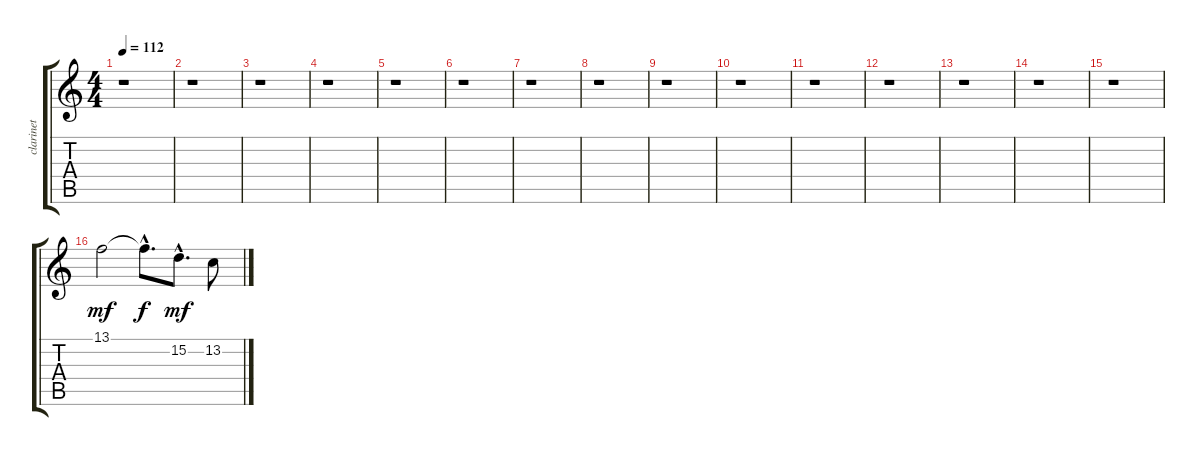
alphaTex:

\track ("clarinet" "clarinet") {instrument clarinet}
\staff {score tabs}
\tuning (E4 B3 G3 D3 A2 E2) {hide}
\ts (4 4)
\tempo 112
\clef g2
\ks c
r.1{dy f} |
r.1 |
r.1 |
r.1 |
r.1 |
r.1 |
r.1 |
r.1 |
r.1 |
r.1 |
r.1 |
r.1 |
r.1 |
r.1 |
r.1 |
13.1.2{dy mf} 13.1{hac t}.8{d dy f} 15.2{hac}.8{d dy mf} 13.2.8
